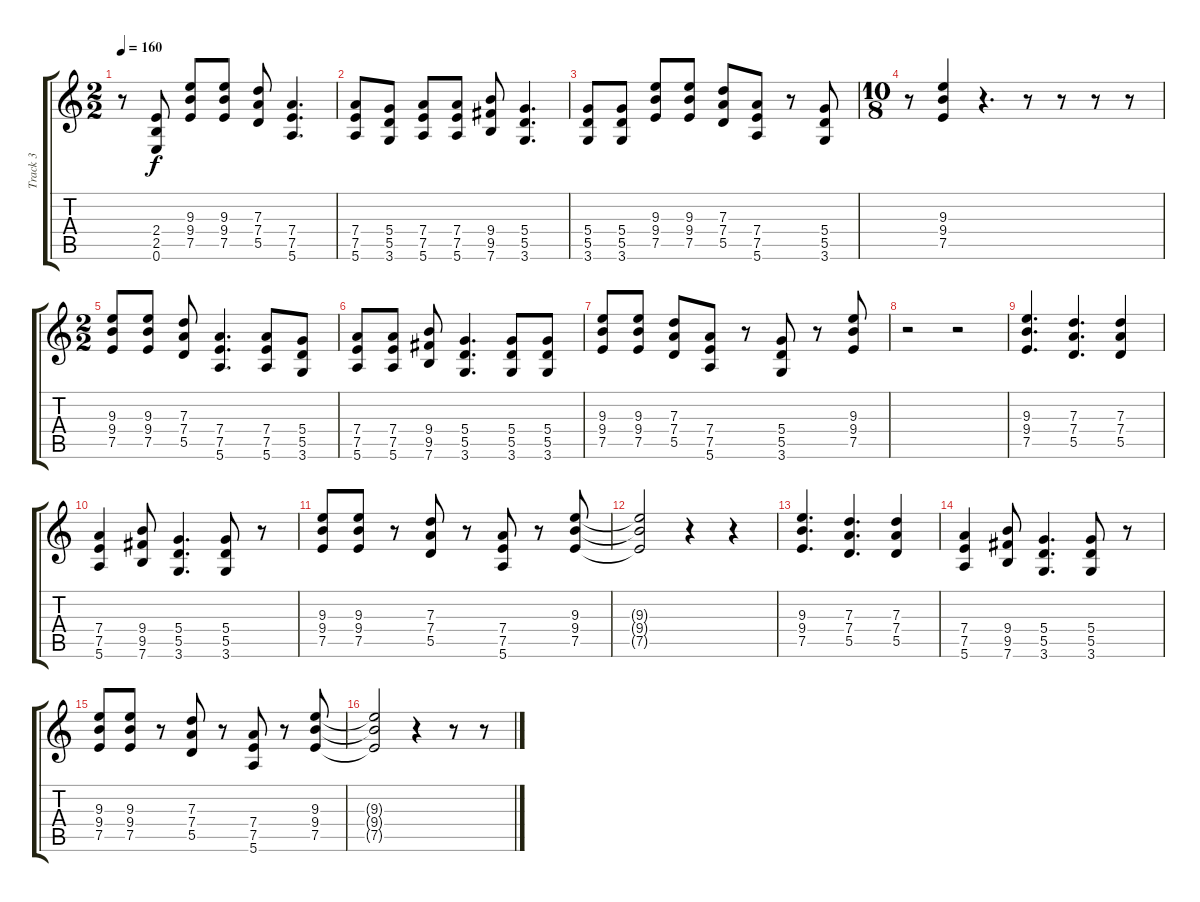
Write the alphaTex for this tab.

\track ("Track 3" "Track 3") {instrument overdrivenguitar}
\staff {score tabs}
\tuning (E4 B3 G3 D3 A2 E2) {hide}
\ts (2 2)
\tempo 160
\clef g2
\ks c
r.8{dy f} (2.4 2.5 0.6).8 (9.3 9.4 7.5).8 (9.3 9.4 7.5).8 (7.3 7.4 5.5).8 (7.4 7.5 5.6).4{d} |
(7.4 7.5 5.6).8 (5.4 5.5 3.6).8 (7.4 7.5 5.6).8 (7.4 7.5 5.6).8 (9.4 9.5 7.6).8 (5.4 5.5 3.6).4{d} |
(5.4 5.5 3.6).8 (5.4 5.5 3.6).8 (9.3 9.4 7.5).8 (9.3 9.4 7.5).8 (7.3 7.4 5.5).8 (7.4 7.5 5.6).8 r.8 (5.4 5.5 3.6).8 |
\ts (10 8)
r.8 (9.3 9.4 7.5).4 r.4{d} r.8 r.8 r.8 r.8 |
\ts (2 2)
(9.3 9.4 7.5).8 (9.3 9.4 7.5).8 (7.3 7.4 5.5).8 (7.4 7.5 5.6).4{d} (7.4 7.5 5.6).8 (5.4 5.5 3.6).8 |
(7.4 7.5 5.6).8 (7.4 7.5 5.6).8 (9.4 9.5 7.6).8 (5.4 5.5 3.6).4{d} (5.4 5.5 3.6).8 (5.4 5.5 3.6).8 |
(9.3 9.4 7.5).8 (9.3 9.4 7.5).8 (7.3 7.4 5.5).8 (7.4 7.5 5.6).8 r.8 (5.4 5.5 3.6).8 r.8 (9.3 9.4 7.5).8 |
r.2 r.2 |
(9.3 9.4 7.5).4{d} (7.3 7.4 5.5).4{d} (7.3 7.4 5.5).4 |
(7.4 7.5 5.6).4 (9.4 9.5 7.6).8 (5.4 5.5 3.6).4{d} (5.4 5.5 3.6).8 r.8 |
(9.3 9.4 7.5).8 (9.3 9.4 7.5).8 r.8 (7.3 7.4 5.5).8 r.8 (7.4 7.5 5.6).8 r.8 (9.3 9.4 7.5).8 |
(9.3{t} 9.4{t} 7.5{t}).2 r.4 r.4 |
(9.3 9.4 7.5).4{d} (7.3 7.4 5.5).4{d} (7.3 7.4 5.5).4 |
(7.4 7.5 5.6).4 (9.4 9.5 7.6).8 (5.4 5.5 3.6).4{d} (5.4 5.5 3.6).8 r.8 |
(9.3 9.4 7.5).8 (9.3 9.4 7.5).8 r.8 (7.3 7.4 5.5).8 r.8 (7.4 7.5 5.6).8 r.8 (9.3 9.4 7.5).8 |
(9.3{t} 9.4{t} 7.5{t}).2 r.4 r.8 r.8
